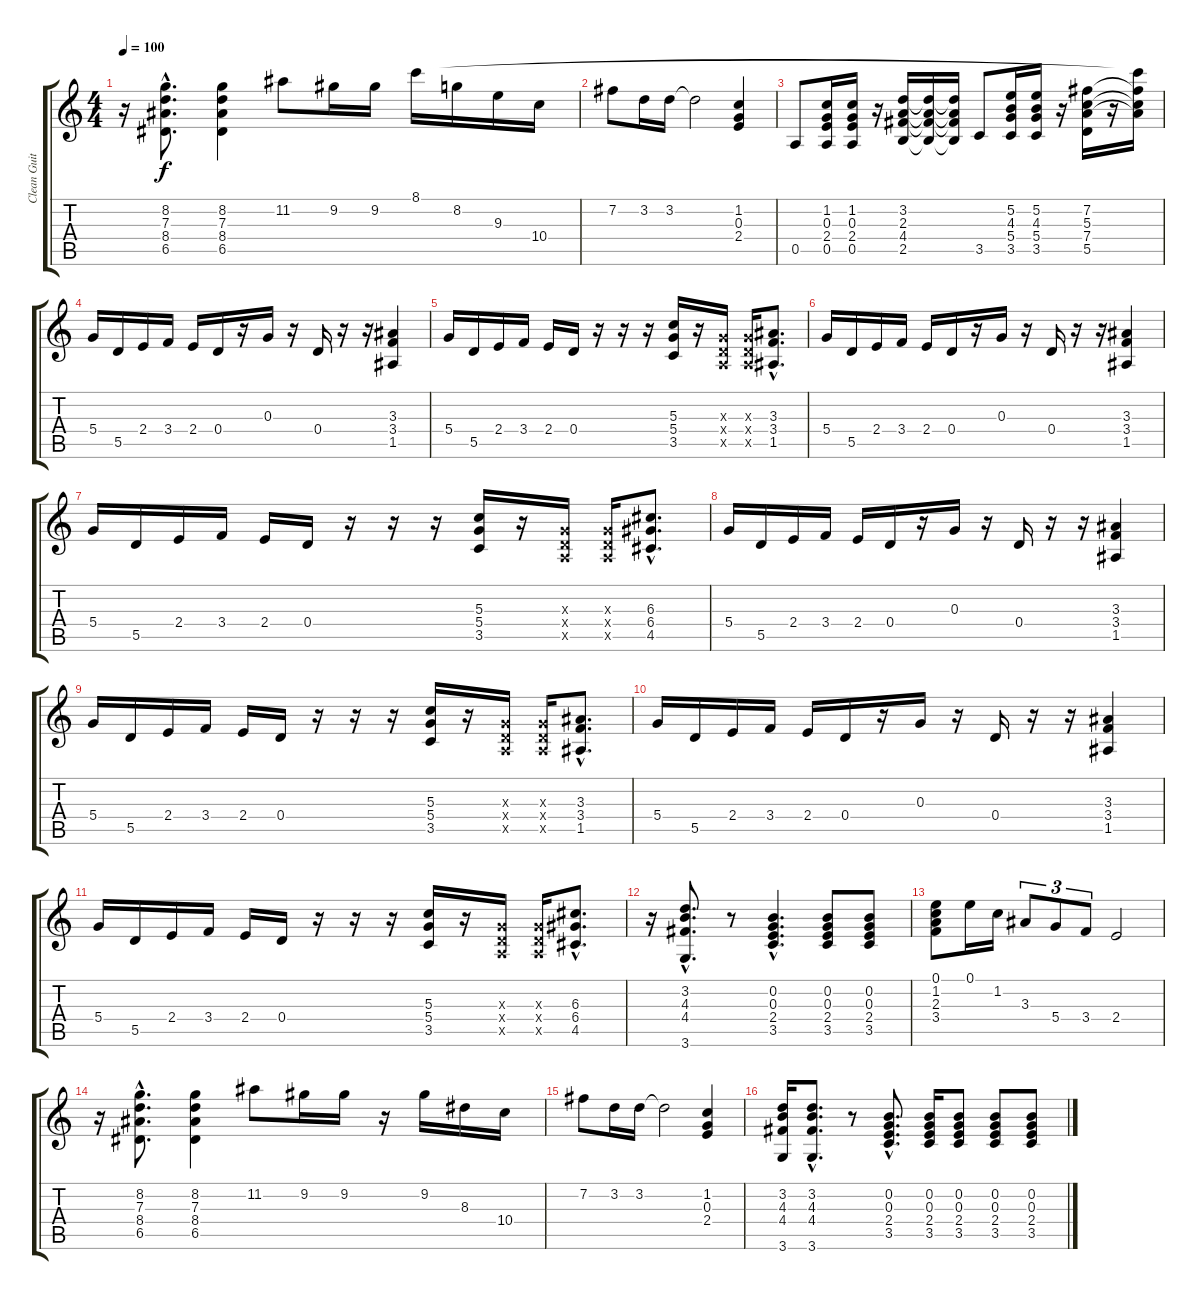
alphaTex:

\track ("Clean Guitars" "Clean Guit") {instrument electricguitarclean}
\staff {score tabs}
\tuning (E4 B3 G3 D3 A2 E2) {hide}
\ts (4 4)
\tempo 100
\clef g2
\ks c
r.16{dy f} (8.2{hac} 7.3{hac} 8.4{hac} 6.5{hac}).8{d} (8.2 7.3 8.4 6.5).4 11.2.8 9.2.16 9.2.16 8.1.16 8.2.16 9.3.16 10.4.16 |
7.2.8 3.2.16 3.2.16 3.2{t}.2 (1.2 0.3 2.4).4 |
0.5.8{instrument electricguitarjazz} (1.2 0.3 2.4 0.5).16 (1.2 0.3 2.4 0.5).16 r.16 (3.2 2.3 4.4 2.5).16 (3.2{t} 2.3{t} 4.4{t} 2.5{t}).16 (3.2{t} 2.3{t} 4.4{t} 2.5{t}).16 3.5.8 (5.2 4.3 5.4 3.5).16 (5.2 4.3 5.4 3.5).16 r.16 (7.2 5.3 7.4 5.5).16 r.16 (8.1{t} 7.2{t} 5.3{t} 7.4{t}).16 |
5.4.16{volume 12 instrument electricguitarclean} 5.5.16 2.4.16 3.4.16 2.4.16 0.4.16 r.16 0.3.16 r.16 0.4.16 r.16 r.16 (3.3 3.4 1.5).4 |
5.4.16 5.5.16 2.4.16 3.4.16 2.4.16 0.4.16 r.16 r.16 r.16 (5.3 5.4 3.5).16 r.16 (0.3{x} 0.4{x} 0.5{x}).16 (0.3{x} 0.4{x} 0.5{x}).16 (3.3{hac} 3.4{hac} 1.5{hac}).8{d} |
5.4.16 5.5.16 2.4.16 3.4.16 2.4.16 0.4.16 r.16 0.3.16 r.16 0.4.16 r.16 r.16 (3.3 3.4 1.5).4 |
5.4.16 5.5.16 2.4.16 3.4.16 2.4.16 0.4.16 r.16 r.16 r.16 (5.3 5.4 3.5).16 r.16 (0.3{x} 0.4{x} 0.5{x}).16 (0.3{x} 0.4{x} 0.5{x}).16 (6.3{hac} 6.4{hac} 4.5{hac}).8{d} |
5.4.16 5.5.16 2.4.16 3.4.16 2.4.16 0.4.16 r.16 0.3.16 r.16 0.4.16 r.16 r.16 (3.3 3.4 1.5).4 |
5.4.16 5.5.16 2.4.16 3.4.16 2.4.16 0.4.16 r.16 r.16 r.16 (5.3 5.4 3.5).16 r.16 (0.3{x} 0.4{x} 0.5{x}).16 (0.3{x} 0.4{x} 0.5{x}).16 (3.3{hac} 3.4{hac} 1.5{hac}).8{d} |
5.4.16 5.5.16 2.4.16 3.4.16 2.4.16 0.4.16 r.16 0.3.16 r.16 0.4.16 r.16 r.16 (3.3 3.4 1.5).4 |
5.4.16 5.5.16 2.4.16 3.4.16 2.4.16 0.4.16 r.16 r.16 r.16 (5.3 5.4 3.5).16 r.16 (0.3{x} 0.4{x} 0.5{x}).16 (0.3{x} 0.4{x} 0.5{x}).16 (6.3{hac} 6.4{hac} 4.5{hac}).8{d} |
r.16{instrument electricguitarjazz} (3.2{hac} 4.3{hac} 4.4{hac} 3.6{hac}).8{d} r.8 (0.2{hac} 0.3{hac} 2.4{hac} 3.5{hac}).4{d} (0.2 0.3 2.4 3.5).8 (0.2 0.3 2.4 3.5).8 |
(0.1 1.2 2.3 3.4).8 0.1.16 1.2.16 3.3.8{tu (3 2)} 5.4.8{tu (3 2)} 3.4.8{tu (3 2)} 2.4.2 |
r.16 (8.2{hac} 7.3{hac} 8.4{hac} 6.5{hac}).8{d} (8.2 7.3 8.4 6.5).4 11.2.8 9.2.16 9.2.16 r.16 9.2.16 8.3.16 10.4.16 |
7.2.8 3.2.16 3.2.16 3.2{t}.2 (1.2 0.3 2.4).4 |
(3.2 4.3 4.4 3.6).16{instrument electricguitarjazz} (3.2{hac} 4.3{hac} 4.4{hac} 3.6{hac}).8{d} r.8 (0.2{hac} 0.3{hac} 2.4{hac} 3.5{hac}).8{d} (0.2 0.3 2.4 3.5).16 (0.2 0.3 2.4 3.5).8 (0.2 0.3 2.4 3.5).8 (0.2 0.3 2.4 3.5).8
